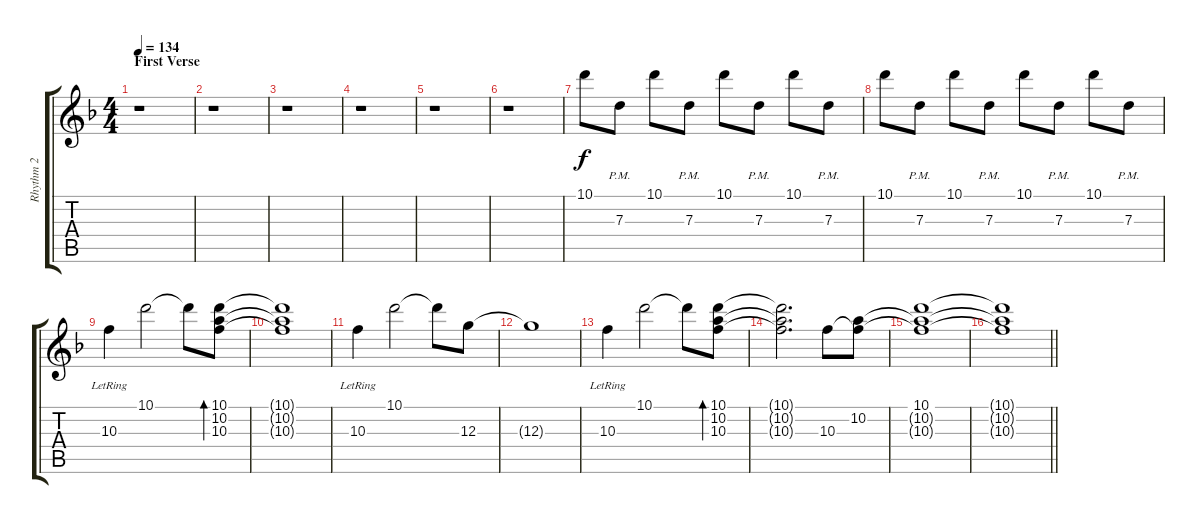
\track ("Rhythm 2" "Rhythm 2") {instrument overdrivenguitar}
\staff {score tabs}
\tuning (E4 B3 G3 D3 A2 D2) {hide}
\ts (4 4)
\section ("" "First Verse")
\tempo 134
\clef g2
\ks f
r.1{dy f} |
r.1 |
r.1 |
r.1 |
r.1 |
r.1{volume 0} |
10.1.8{volume 12} 7.3{pm}.8 10.1.8 7.3{pm}.8 10.1.8 7.3{pm}.8 10.1.8 7.3{pm}.8 |
10.1.8 7.3{pm}.8 10.1.8 7.3{pm}.8 10.1.8 7.3{pm}.8 10.1.8 7.3{pm}.8 |
10.3{lr}.4 10.1.2 10.1{t}.8 (10.1 10.2 10.3).8{bd 480} |
(10.1{t} 10.2{t} 10.3{t}).1 |
10.3{lr}.4 10.1.2 10.1{t}.8 12.3.8 |
12.3{t}.1 |
10.3{lr}.4 10.1.2 10.1{t}.8 (10.1 10.2 10.3).8{bd 480} |
(10.1{t} 10.2{t} 10.3{t}).2{d} 10.3.8 (10.2 10.3{t}).8 |
(10.1 10.2{t} 10.3{t}).1 |
\barLineRight lightlight
(10.1{t} 10.2{t} 10.3{t}).1
